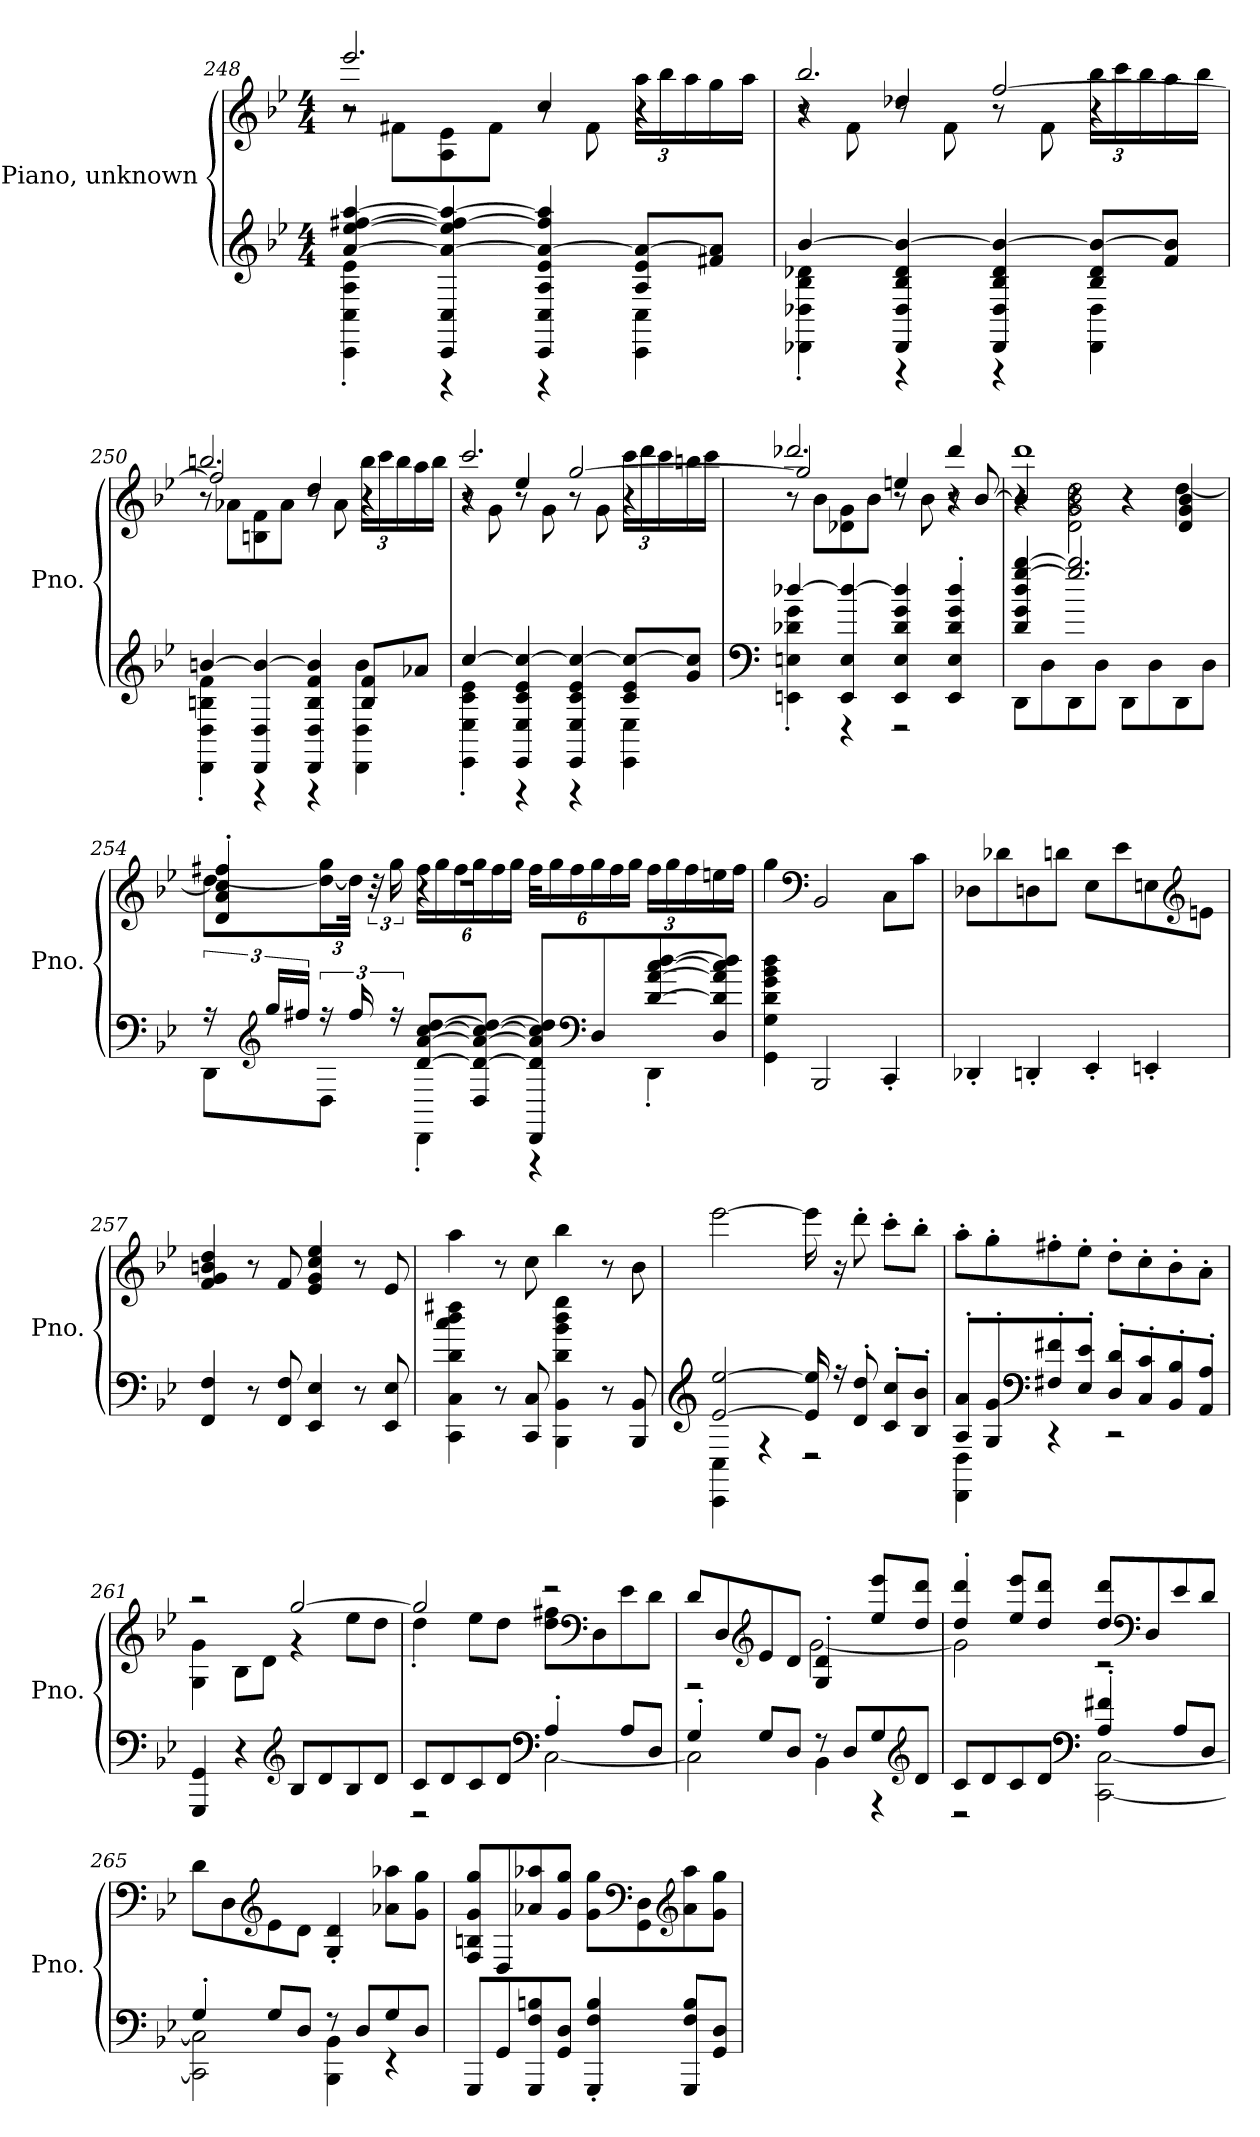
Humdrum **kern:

**kern	**kern
*part1	*part1
*staff2	*staff1
*I"Piano, unknown	*
*I'Pno.	*
*clefG2	*clefG2
*k[b-e-]	*k[b-e-]
*M4/4	*M4/4
=248	=248
*^	*^
*	*	*	*^
[4a/ [4ee-/ [4ff#X/ [4aa/	4CC\' 4C\' 4A\' 4e-\'	2.eee-/	8r	2r
.	.	.	8f#X\L	.
4CC/ 4C/ 4a/_ 4ee-/] 4ff#/_ 4aa/_	4r	.	8A\ 8e-\	.
.	.	.	8f#\J	.
4CC/ 4C/ 4A/ 4e-/ 4a/_ 4ff#/] 4aa/]	4r	.	8r	4cc/
.	.	.	8f#\	.
*	*	*	*Xbrackettup	*
8A/ 8e-/ 8a/_L	4CC\ 4C\	4r	24aa\LL	4r
.	.	.	24bb-\	.
.	.	.	24aa\	.
8f#X/ 8a/]J	.	.	16gg\	.
.	.	.	16aa\JJ	.
=249	=249	=249	=249	=249
[4b-/	4DD-X\' 4D-X\' 4B-\' 4d-X\'	2.bb-/	8r	4r
.	.	.	8f\	.
4DD-/ 4D-/ 4B-/ 4d-/ 4b-/_	4r	.	8r	4dd-X/
.	.	.	8f\	.
4DD-/ 4D-/ 4B-/ 4d-/ 4b-/_	4r	.	8r	[2ff/
.	.	.	8f\	.
8B-/ 8d-/ 8b-/_L	4DD-\ 4D-\	4r	24bb-\LL	.
.	.	.	24ccc\	.
.	.	.	24bb-\	.
8f/ 8b-/]J	.	.	16aa\	.
.	.	.	16bb-\JJ	.
!!LO:LB:g=z	!!	!!
=250	=250	=250	=250	=250
[4bn/	4DD\' 4D\' 4Bn\' 4f\'	2.bbn/	8r	2ff/]
.	.	.	8a-X\L	.
4DD/ 4D/ 4b/_	4r	.	8Bn\ 8f\	.
.	.	.	8a-\J	.
4DD/ 4D/ 4B/ 4f/ 4b/]	4r	.	8r	4dd/
.	.	.	8a-\	.
8B/ 8f/L	4DD\ 4D\ 4b\	4r	24bb\LL	4r
.	.	.	24ccc\	.
.	.	.	24bb\	.
8a-X/J	.	.	16aa\	.
.	.	.	16bb\JJ	.
=251	=251	=251	=251	=251
[4cc/	4EE-\' 4E-\' 4c\' 4e-\'	2.ccc/	8r	4r
.	.	.	8g\	.
4EE-/ 4E-/ 4c/ 4e-/ 4cc/_	4r	.	8r	4ee-/
.	.	.	8g\	.
4EE-/ 4E-/ 4c/ 4e-/ 4cc/_	4r	.	8r	[2gg/
.	.	.	8g\	.
8c/ 8e-/ 8cc/_L	4EE-\ 4E-\	4r	24ccc\LL	.
.	.	.	24ddd\	.
.	.	.	24ccc\	.
8g/ 8cc/]J	.	.	16bbn\	.
.	.	.	16ccc\JJ	.
=252	=252	=252	=252	=252
*clefF4	*	*	*	*
[4dd-X/	4EEn\' 4En\' 4d-X\' 4g\'	2.ddd-X/	8r	2gg/]
.	.	.	8b-\L	.
4EE/ 4E/ 4dd-/_	4r	.	8d-X\ 8g\	.
.	.	.	8b-\J	.
4EE/ 4E/ 4d-/ 4g/ 4dd-/]	2r	.	8r	4een/
.	.	.	8b-\	.
4EE/' 4E/' 4d-/' 4g/' 4dd-/'	.	4ddd-/	4r	8r
.	.	.	.	[8b-/
!!LO:LB:g=z	!!	!!
=253	=253	=253	=253	=253
4d/ 4g/ 4dd/ [4gg/ [4bb-/	8DD\L	1ddd	4r	4b-/]
.	8D\	.	.	.
2.gg/] 2.bb-/]	8DD\	.	2d\ 2g\ 2b-\ 2dd\	4r
.	8D\J	.	.	.
.	8DD\L	.	.	4r
.	8D\	.	.	.
.	8DD\	.	[4dd\	4d/ 4g/ 4b-/
.	8D\J	.	.	.
=254	=254	=254	=254	=254
24r	8DD\L	1r	8dd\L_	4d/' 4a/' 4cc/' 4ff#X/'
*clefG2	*	*	*	*
24gg/LL	.	.	.	.
24ff#X/JJ	.	.	.	.
*	*	*	*brackettup	*
24r	8D\J	.	24dd\_ 24gg\L	.
24ff#/	.	.	48dd\JJk]	.
.	.	.	48r	.
24r	.	.	24gg\	.
*	*	*	*Xbrackettup	*
[8d/ [8a/ [8cc/ [8dd/L	4DD'\	.	24ff#\LL	4r
.	.	.	24gg\	.
.	.	.	24ff#\	.
8D/ 8d/_ 8a/_ 8cc/_ 8dd/_J	.	.	24gg\	.
.	.	.	24ff#\	.
.	.	.	24gg\JJ	.
8DD/ 8d/] 8a/] 8cc/] 8dd/]L	4r	.	24ff#\LL	2r
.	.	.	24gg\	.
.	.	.	24ff#\	.
*clefF4	*	*	*	*
8D/	.	.	24gg\	.
.	.	.	24ff#\	.
.	.	.	24gg\JJ	.
[8d/ [8a/ [8cc/ [8dd/	4DD'\	.	24ff#\LL	.
.	.	.	24gg\	.
.	.	.	24ff#\	.
8D/ 8d/] 8a/] 8cc/] 8dd/]J	.	.	16een\	.
.	.	.	16ff#\JJ	.
*v	*v	*	*	*
*	*v	*v	*v
=255	=255
4GG\ 4G\ 4d\ 4g\ 4b-\ 4dd\	4gg\
*	*clefF4
2BBB-/	2BB-/
4CC'/	8C\L
.	8c\J
!!LO:LB:g=z
=256	=256
4DD-X'/	8D-X\L
.	8d-X\
4DDn'/	8Dn\
.	8dn\J
4EE-'/	8E-\L
.	8e-\
4EEn'/	8En\
*	*clefG2
.	8en\J
=257	=257
4FF/ 4F/	4f/ 4g/ 4bn/ 4dd/
8r	8r
8FF/ 8F/	8f/
4EE-/ 4E-/	4e-/ 4g/ 4cc/ 4ee-/
8r	8r
8EE-/ 8E-/	8e-/
=258	=258
4CC\ 4C\ 4d\ 4cc\ 4dd\ 4ff#X\	4aa\
8r	8r
8CC/ 8C/	8cc\
4BBB-\ 4BB-\ 4d\ 4b-\ 4dd\ 4gg\	4bb-\
8r	8r
8BBB-/ 8BB-/	8b-\
=259	=259
*clefG2	*
*^	*
[2e-/ [2ee-/	4CC\ 4C\	[2eee-\
.	4r	.
16e-/] 16ee-/]	2r	16eee-\]
16r	.	16r
8d/' 8dd/'	.	8ddd'\
8c/' 8cc/'L	.	8ccc'\L
8B-/' 8b-/'J	.	8bb-'\J
!!LO:PB:g=z
=260	=260	=260
8A/' 8a/'L	4DD\ 4D\	8aa'\L
8G/' 8g/'	.	8gg'\
*clefF4	*	*
8F#X/' 8f#X/'	4r	8ff#X'\
8E-/' 8e-/'J	.	8ee-'\J
8D/' 8d/'L	2r	8dd'\L
8C/' 8c/'	.	8cc'\
8BB-/' 8B-/'	.	8b-'\
8AA/' 8A/'J	.	8a'\J
*v	*v	*
=261	=261
*	*^
4GGG/ 4GG/	2r	4G\ 4g\
4r	.	8B-\L
.	.	8d\J
*clefG2	*	*
8B-/L	[2gg/	4r
8d/	.	.
8B-/	.	8ee-\L
8d/J	.	8dd\J
=262	=262	=262
*^	*	*
8c/L	2r	2gg/]	4dd'\
8d/	.	.	.
8c/	.	.	8ee-\L
8d/J	.	.	8dd\J
*clefF4	*	*	*
4A'/	[2C\	2r	8dd\ 8ff#X\L
*	*	*clefF4	*
.	.	.	8D\
8A/L	.	.	8e-\
8D/J	.	.	8d\J
!!LO:LB:g=z	!!
=263	=263	=263	=263
4G'/	2C\]	8d/L	2r
.	.	8D/	.
*	*	*clefG2	*
8G/L	.	8e-/	.
8D/J	.	8d/J	.
8r	4BB-\	4G/' 4d/'	[2g\
8D/L	.	.	.
8G/	4r	8ee-/ 8eee-/L	.
*clefG2	*	*	*
8d/J	.	8dd/ 8ddd/J	.
=264	=264	=264	=264
8c/L	2r	4dd/' 4ddd/'	2g\]
8d/	.	.	.
8c/	.	8ee-/ 8eee-/L	.
8d/J	.	8dd/ 8ddd/J	.
*clefF4	*	*	*
4A/' 4f#X/'	[2CC\ [2C\	8dd/ 8ddd/L	2r
*	*	*clefF4	*
.	.	8D/	.
8A/L	.	8e-/	.
8D/J	.	8d/J	.
*	*	*v	*v
=265	=265	=265
4G'/	2CC\] 2C\]	8d\L
.	.	8D\
*	*	*clefG2
8G/L	.	8e-\
8D/J	.	8d\J
8r	4BBB-\ 4BB-\	4G/' 4d/'
8D/L	.	.
8G/	4r	8a-X\ 8aa-X\L
8D/J	.	8g\ 8gg\J
*v	*v	*
!!LO:LB:g=z
=266	=266
8GGG/L	8F/ 8Bn/ 8g/ 8gg/L
8GG/	8D/
8GGG/ 8F/ 8Bn/	8a-X/ 8aa-X/
8GG/ 8D/J	8g/ 8gg/J
4GGG/' 4F/' 4B/'	8g\ 8gg\L
*	*clefF4
.	8GG\ 8D\
*	*clefG2
8GGG/ 8F/ 8B/L	8a-\ 8aa-\
8GG/ 8D/J	8g\ 8gg\J
=	=
*-	*-
